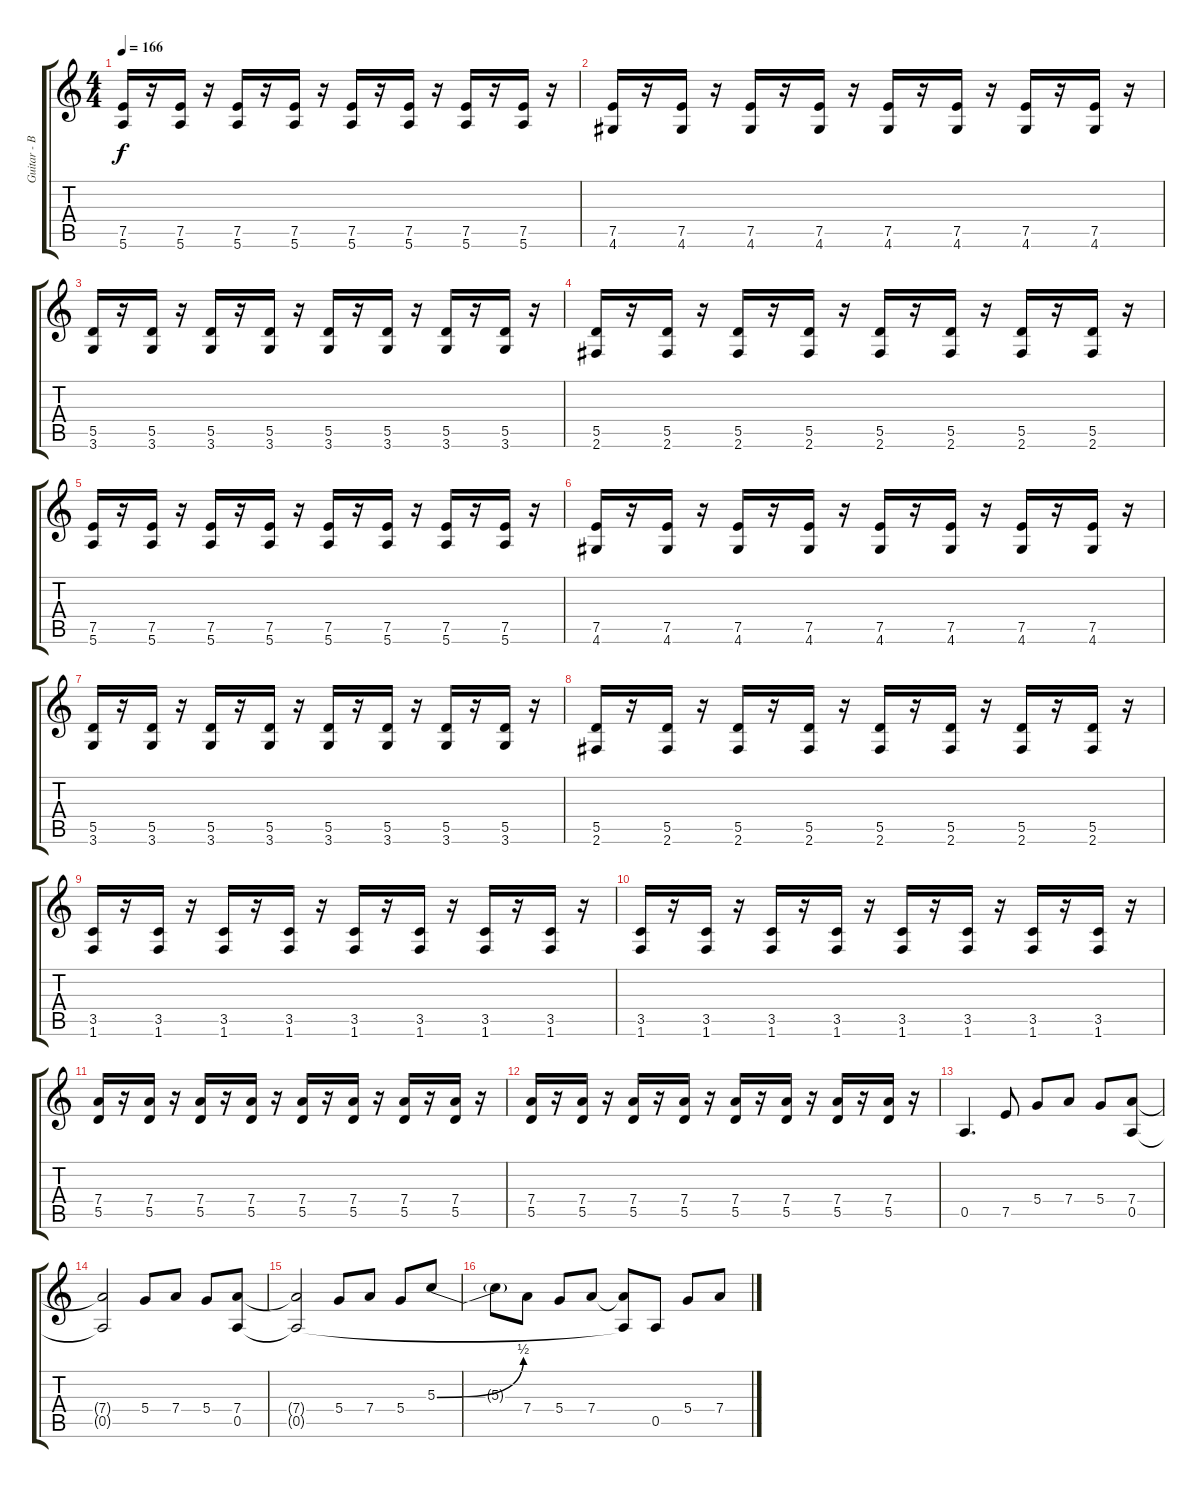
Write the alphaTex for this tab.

\track ("Guitar - Blackmore" "Guitar - B") {instrument distortionguitar}
\staff {score tabs}
\tuning (E4 B3 G3 D3 A2 E2) {hide}
\ts (4 4)
\tempo 166
\clef g2
\ks c
(7.5 5.6).16{dy f} r.16 (7.5 5.6).16 r.16 (7.5 5.6).16 r.16 (7.5 5.6).16 r.16 (7.5 5.6).16 r.16 (7.5 5.6).16 r.16 (7.5 5.6).16 r.16 (7.5 5.6).16 r.16 |
(7.5 4.6).16 r.16 (7.5 4.6).16 r.16 (7.5 4.6).16 r.16 (7.5 4.6).16 r.16 (7.5 4.6).16 r.16 (7.5 4.6).16 r.16 (7.5 4.6).16 r.16 (7.5 4.6).16 r.16 |
(5.5 3.6).16 r.16 (5.5 3.6).16 r.16 (5.5 3.6).16 r.16 (5.5 3.6).16 r.16 (5.5 3.6).16 r.16 (5.5 3.6).16 r.16 (5.5 3.6).16 r.16 (5.5 3.6).16 r.16 |
(5.5 2.6).16 r.16 (5.5 2.6).16 r.16 (5.5 2.6).16 r.16 (5.5 2.6).16 r.16 (5.5 2.6).16 r.16 (5.5 2.6).16 r.16 (5.5 2.6).16 r.16 (5.5 2.6).16 r.16 |
(7.5 5.6).16 r.16 (7.5 5.6).16 r.16 (7.5 5.6).16 r.16 (7.5 5.6).16 r.16 (7.5 5.6).16 r.16 (7.5 5.6).16 r.16 (7.5 5.6).16 r.16 (7.5 5.6).16 r.16 |
(7.5 4.6).16 r.16 (7.5 4.6).16 r.16 (7.5 4.6).16 r.16 (7.5 4.6).16 r.16 (7.5 4.6).16 r.16 (7.5 4.6).16 r.16 (7.5 4.6).16 r.16 (7.5 4.6).16 r.16 |
(5.5 3.6).16 r.16 (5.5 3.6).16 r.16 (5.5 3.6).16 r.16 (5.5 3.6).16 r.16 (5.5 3.6).16 r.16 (5.5 3.6).16 r.16 (5.5 3.6).16 r.16 (5.5 3.6).16 r.16 |
(5.5 2.6).16 r.16 (5.5 2.6).16 r.16 (5.5 2.6).16 r.16 (5.5 2.6).16 r.16 (5.5 2.6).16 r.16 (5.5 2.6).16 r.16 (5.5 2.6).16 r.16 (5.5 2.6).16 r.16 |
(3.5 1.6).16 r.16 (3.5 1.6).16 r.16 (3.5 1.6).16 r.16 (3.5 1.6).16 r.16 (3.5 1.6).16 r.16 (3.5 1.6).16 r.16 (3.5 1.6).16 r.16 (3.5 1.6).16 r.16 |
(3.5 1.6).16 r.16 (3.5 1.6).16 r.16 (3.5 1.6).16 r.16 (3.5 1.6).16 r.16 (3.5 1.6).16 r.16 (3.5 1.6).16 r.16 (3.5 1.6).16 r.16 (3.5 1.6).16 r.16 |
(7.4 5.5).16 r.16 (7.4 5.5).16 r.16 (7.4 5.5).16 r.16 (7.4 5.5).16 r.16 (7.4 5.5).16 r.16 (7.4 5.5).16 r.16 (7.4 5.5).16 r.16 (7.4 5.5).16 r.16 |
(7.4 5.5).16 r.16 (7.4 5.5).16 r.16 (7.4 5.5).16 r.16 (7.4 5.5).16 r.16 (7.4 5.5).16 r.16 (7.4 5.5).16 r.16 (7.4 5.5).16 r.16 (7.4 5.5).16 r.16 |
0.5.4{d volume 11} 7.5.8 5.4.8 7.4.8 5.4.8 (7.4 0.5).8 |
(7.4{t} 0.5{t}).2 5.4.8 7.4.8 5.4.8 (7.4 0.5).8 |
(7.4{t} 0.5{t}).2 5.4.8 7.4.8 5.4.8 5.3{be (bend 0 0 60 2)}.8 |
5.3{t}.8 7.4.8 5.4.8 7.4.8 (7.4{t} 0.5{t}).8 0.5.8 5.4.8 7.4.8
